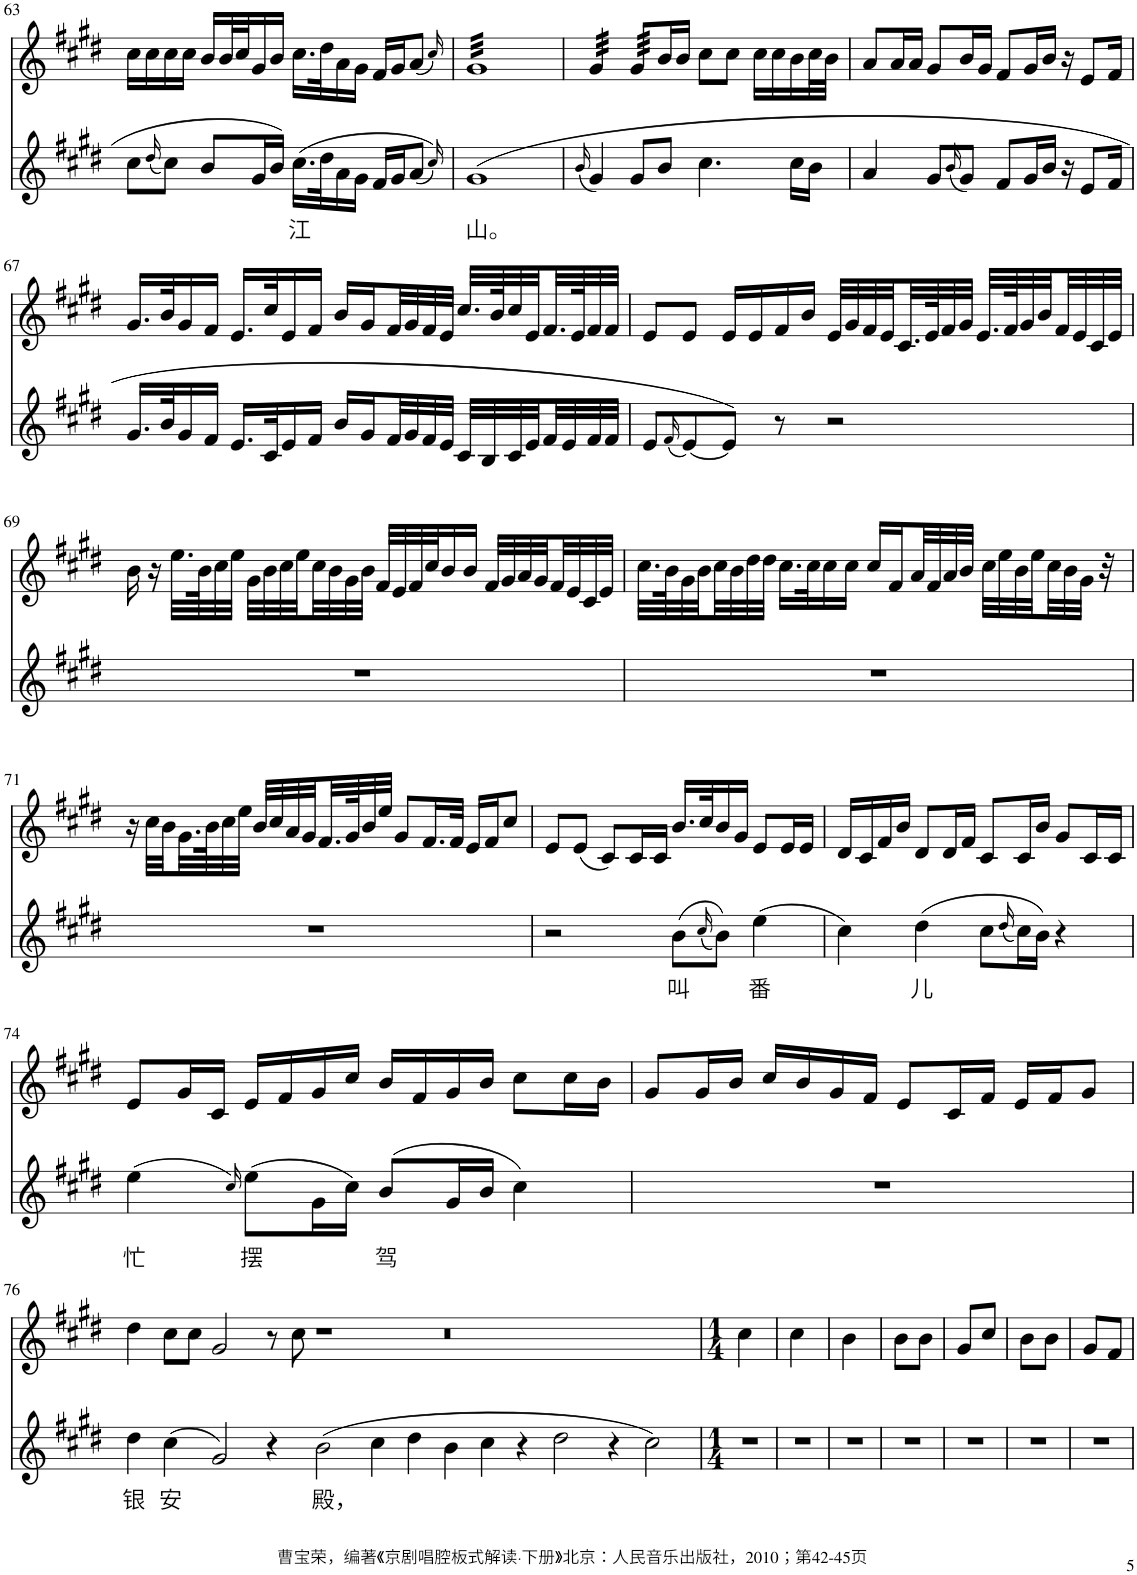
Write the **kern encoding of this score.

**kern	**text	**kern
*part2	*part2	*part1
*staff2	*staff2	*staff1
*I"Piano	*	*I"Piano
*I'Pno	*	*I'Pno
!!LO:PB:g=z
*clefG2	*	*clefG2
*k[f#c#g#d#]	*	*k[f#c#g#d#]
*M4/4	*	*M4/4
=63	=63	=63
8cc#\L	.	16cc#\LL
.	.	16cc#\
(16qdd#/	.	.
8cc#\J)	.	16cc#\
.	.	16cc#\JJ
8b/L	.	16b/LL
.	.	32b/L
.	.	32cc#/J
16g#/L	.	16g#/
16b/JJ	.	16b/JJ
!	!LO:LY:b	!
(16.cc#\LL	江	16.cc#\LL
32dd#\K	.	32dd#\K
16a\	.	16a\
16g#\JJ	.	16g#\JJ
16f#/LL	.	16f#/LL
16g#/J	.	16g#/J
(8a/J	.	(8a/J
16qcc#/))	.	16qcc#/)
=64	=64	=64
!	!LO:LY:b	!
*	*	*tremolo
(1g#	山。	32g#LLL
.	.	32g#
.	.	32g#
.	.	32g#
.	.	32g#
.	.	32g#
.	.	32g#
.	.	32g#
.	.	32g#
.	.	32g#
.	.	32g#
.	.	32g#
.	.	32g#
.	.	32g#
.	.	32g#
.	.	32g#
.	.	32g#
.	.	32g#
.	.	32g#
.	.	32g#
.	.	32g#
.	.	32g#
.	.	32g#
.	.	32g#
.	.	32g#
.	.	32g#
.	.	32g#
.	.	32g#
.	.	32g#
.	.	32g#
.	.	32g#
.	.	32g#JJJ
=65	=65	=65
(16qb/	.	.
4g#/)	.	32g#/LLL
.	.	32g#/
.	.	32g#/
.	.	32g#/
.	.	32g#/
.	.	32g#/
.	.	32g#/
.	.	32g#/JJJ
8g#/L	.	64g#/LLLL
.	.	64g#/
.	.	64g#/
.	.	64g#/
.	.	64g#/
.	.	64g#/
.	.	64g#/
.	.	64g#/
*	*	*Xtremolo
8b/J	.	16b/L
.	.	16b/JJ
4.cc#\	.	8cc#\L
.	.	8cc#\J
.	.	16cc#\LL
.	.	16cc#\
16cc#\LL	.	16b\
16b\JJ	.	32cc#\L
.	.	32b\JJJ
=66	=66	=66
4a/	.	8a/L
.	.	16a/L
.	.	16a/JJ
8g#/L	.	8g#/L
(16qb/	.	.
8g#/J)	.	16b/L
.	.	16g#/JJ
8f#/L	.	8f#/L
16g#/L	.	16g#/L
16b/JJ	.	16b/JJ
16r	.	16r
8e/L	.	8e/L
16f#/Jk	.	16f#/Jk
!!LO:LB:g=z
=67	=67	=67
16.g#/LL	.	16.g#/LL
32b/K	.	32b/K
16g#/	.	16g#/
16f#/JJ	.	16f#/JJ
16.e/LL	.	16.e/LL
32c#/K	.	32cc#/K
16e/	.	16e/
16f#/JJ	.	16f#/JJ
16b/LL	.	16b/LL
16g#/	.	16g#/
32f#/L	.	32f#/L
32g#/	.	32g#/
32f#/	.	32f#/
32e/JJJ	.	32e/JJJ
32c#/LLL	.	32.cc#/LLL
32B/	.	.
.	.	64b/K
32c#/	.	32cc#/
32e/	.	32e/
32f#/	.	32.f#/
32e/	.	.
.	.	64e/K
32f#/	.	32f#/
32f#/JJJ	.	32f#/JJJ
=68	=68	=68
8e/L	.	8e/L
(16qf#/	.	.
[8e/)	.	8e/J
8e/J])	.	16e/LL
.	.	16e/
8r	.	16f#/
.	.	16b/JJ
2r	.	32e/LLL
.	.	32g#/
.	.	32f#/
.	.	32e/
.	.	32.c#/
.	.	64e/K
.	.	32f#/
.	.	32g#/JJJ
.	.	32.e/LLL
.	.	64f#/K
.	.	32g#/
.	.	32b/
.	.	32f#/
.	.	32e/
.	.	32c#/
.	.	32e/JJJ
!!LO:LB:g=z
=69	=69	=69
1r	.	16b\
.	.	16r
.	.	32.ee\LLL
.	.	64b\K
.	.	32cc#\
.	.	32ee\JJJ
.	.	32g#\LLL
.	.	32b\
.	.	32cc#\
.	.	32ee\
.	.	32cc#\
.	.	32b\
.	.	32g#\
.	.	32b\JJJ
.	.	32f#/LLL
.	.	32e/
.	.	32f#/
.	.	32cc#/J
.	.	16b/
.	.	16b/JJ
.	.	32f#/LLL
.	.	32g#/
.	.	32a/
.	.	32g#/
.	.	32f#/
.	.	32e/
.	.	32c#/
.	.	32e/JJJ
=70	=70	=70
1r	.	32.cc#\LLL
.	.	64b\K
.	.	32g#\
.	.	32b\
.	.	32cc#\
.	.	32b\
.	.	32dd#\
.	.	32dd#\JJJ
.	.	16.cc#\LL
.	.	32cc#\K
.	.	16cc#\
.	.	16cc#\JJ
.	.	16cc#/LL
.	.	16f#/
.	.	32a/L
.	.	32f#/
.	.	32a/
.	.	32b/JJJ
.	.	32cc#\LLL
.	.	32ee\
.	.	32b\
.	.	32ee\
.	.	32cc#\
.	.	32b\
.	.	32g#\JJJ
.	.	32r
!!LO:LB:g=z
=71	=71	=71
1r	.	16r
.	.	32cc#\LLL
.	.	32b\
.	.	32.g#\
.	.	64b\K
.	.	32cc#\
.	.	32ee\JJJ
.	.	32b/LLL
.	.	32cc#/
.	.	32a/
.	.	32g#/
.	.	32.f#/
.	.	64g#/K
.	.	32b/
.	.	32ee/JJJ
.	.	8g#/L
.	.	16.f#/L
.	.	32f#/JJk
.	.	16e/LL
.	.	16f#/J
.	.	8cc#/J
=72	=72	=72
2r	.	8e/L
.	.	(8e/J
.	.	8c#/L)
.	.	16c#/L
.	.	16c#/JJ
!	!LO:LY:b	!
(8b\L	叫	16.b/LL
.	.	32cc#/K
(16qcc#/	.	.
8b\J))	.	16b/
.	.	16g#/JJ
!	!LO:LY:b	!
(4ee\	番	8e/L
.	.	16e/L
.	.	16e/JJ
=73	=73	=73
4cc#\)	.	16d#/LL
.	.	16c#/
.	.	16f#/
.	.	16b/JJ
!	!LO:LY:b	!
(4dd#\	儿	8d#/L
.	.	16d#/L
.	.	16f#/JJ
8cc#\L	.	8c#/L
(16qdd#/	.	.
16cc#\L)	.	16c#/L
16b\JJ)	.	16b/JJ
4r	.	8g#/L
.	.	16c#/L
.	.	16c#/JJ
!!LO:LB:g=z
=74	=74	=74
!	!LO:LY:b	!
(4ee\	忙	8e/L
.	.	16g#/L
.	.	16c#/JJ
16qcc#/)	.	.
!	!LO:LY:b	!
(8ee\L	摆	16e/LL
.	.	16f#/
16g#\L	.	16g#/
16cc#\JJ)	.	16cc#/JJ
!	!LO:LY:b	!
(8b/L	驾	16b/LL
.	.	16f#/
16g#/L	.	16g#/
16b/JJ	.	16b/JJ
4cc#\)	.	8cc#\L
.	.	16cc#\L
.	.	16b\JJ
=75	=75	=75
1r	.	8g#/L
.	.	16g#/L
.	.	16b/JJ
.	.	16cc#/LL
.	.	16b/
.	.	16g#/
.	.	16f#/JJ
.	.	8e/L
.	.	16c#/L
.	.	16f#/JJ
.	.	16e/LL
.	.	16f#/J
.	.	8g#/J
!!LO:LB:g=z
=76	=76	=76
!	!LO:LY:b	!
4dd#\	银	4dd#\
!	!LO:LY:b	!
(4cc#\	安	8cc#\L
.	.	8cc#\J
2g#/)	.	2g#/
4r	.	8r
.	.	8cc#\
!	!LO:LY:b	!
(2b\	殿，	1r
4cc#\	.	.
4dd#\	.	.
4b\	.	0r
4cc#\	.	.
4r	.	.
2dd#\	.	.
4r	.	.
2cc#\)	.	.
=77	=77	=77
*M1/4	*	*M1/4
4r	.	4cc#\
=78	=78	=78
4r	.	4cc#\
=79	=79	=79
4r	.	4b\
=80	=80	=80
4r	.	8b\L
.	.	8b\J
=81	=81	=81
4r	.	8g#/L
.	.	8cc#/J
=82	=82	=82
4r	.	8b\L
.	.	8b\J
=83	=83	=83
4r	.	8g#/L
.	.	8f#/J
=	=	=
*-	*-	*-
